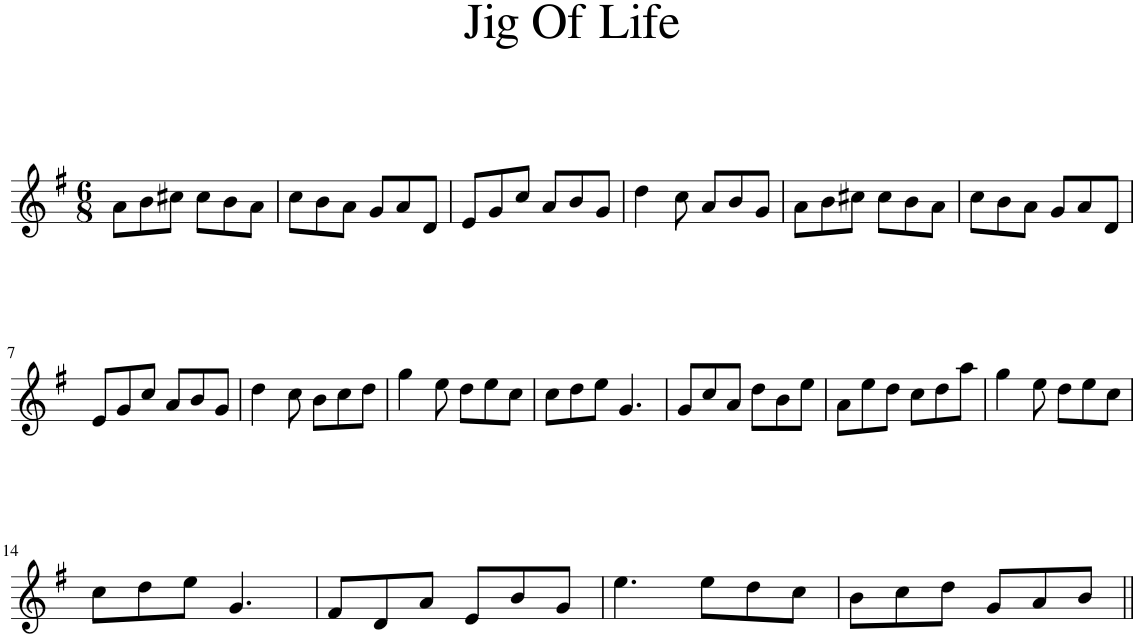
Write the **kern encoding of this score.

**kern
*part1
*staff1
*I"Piano
*I'Pno
*clefG2
*k[f#]
*M6/8
=1
8a\L
8b\
8cc#X\J
8cc#\L
8b\
8a\J
=2
8cc\L
8b\
8a\J
8g/L
8a/
8d/J
=3
8e/L
8g/
8cc/J
8a/L
8b/
8g/J
=4
4dd\
8cc\
8a/L
8b/
8g/J
=5
8a\L
8b\
8cc#X\J
8cc#\L
8b\
8a\J
=6
8cc\L
8b\
8a\J
8g/L
8a/
8d/J
!!LO:LB:g=z
=7
8e/L
8g/
8cc/J
8a/L
8b/
8g/J
=8
4dd\
8cc\
8b\L
8cc\
8dd\J
=9
4gg\
8ee\
8dd\L
8ee\
8cc\J
=10
8cc\L
8dd\
8ee\J
4.g/
=11
8g/L
8cc/
8a/J
8dd\L
8b\
8ee\J
=12
8a\L
8ee\
8dd\J
8cc\L
8dd\
8aa\J
=13
4gg\
8ee\
8dd\L
8ee\
8cc\J
!!LO:LB:g=z
=14
8cc\L
8dd\
8ee\J
4.g/
=15
8f#/L
8d/
8a/J
8e/L
8b/
8g/J
=16
4.ee\
8ee\L
8dd\
8cc\J
=17
8b\L
8cc\
8dd\J
8g/L
8a/
8b/J
=||
*-
